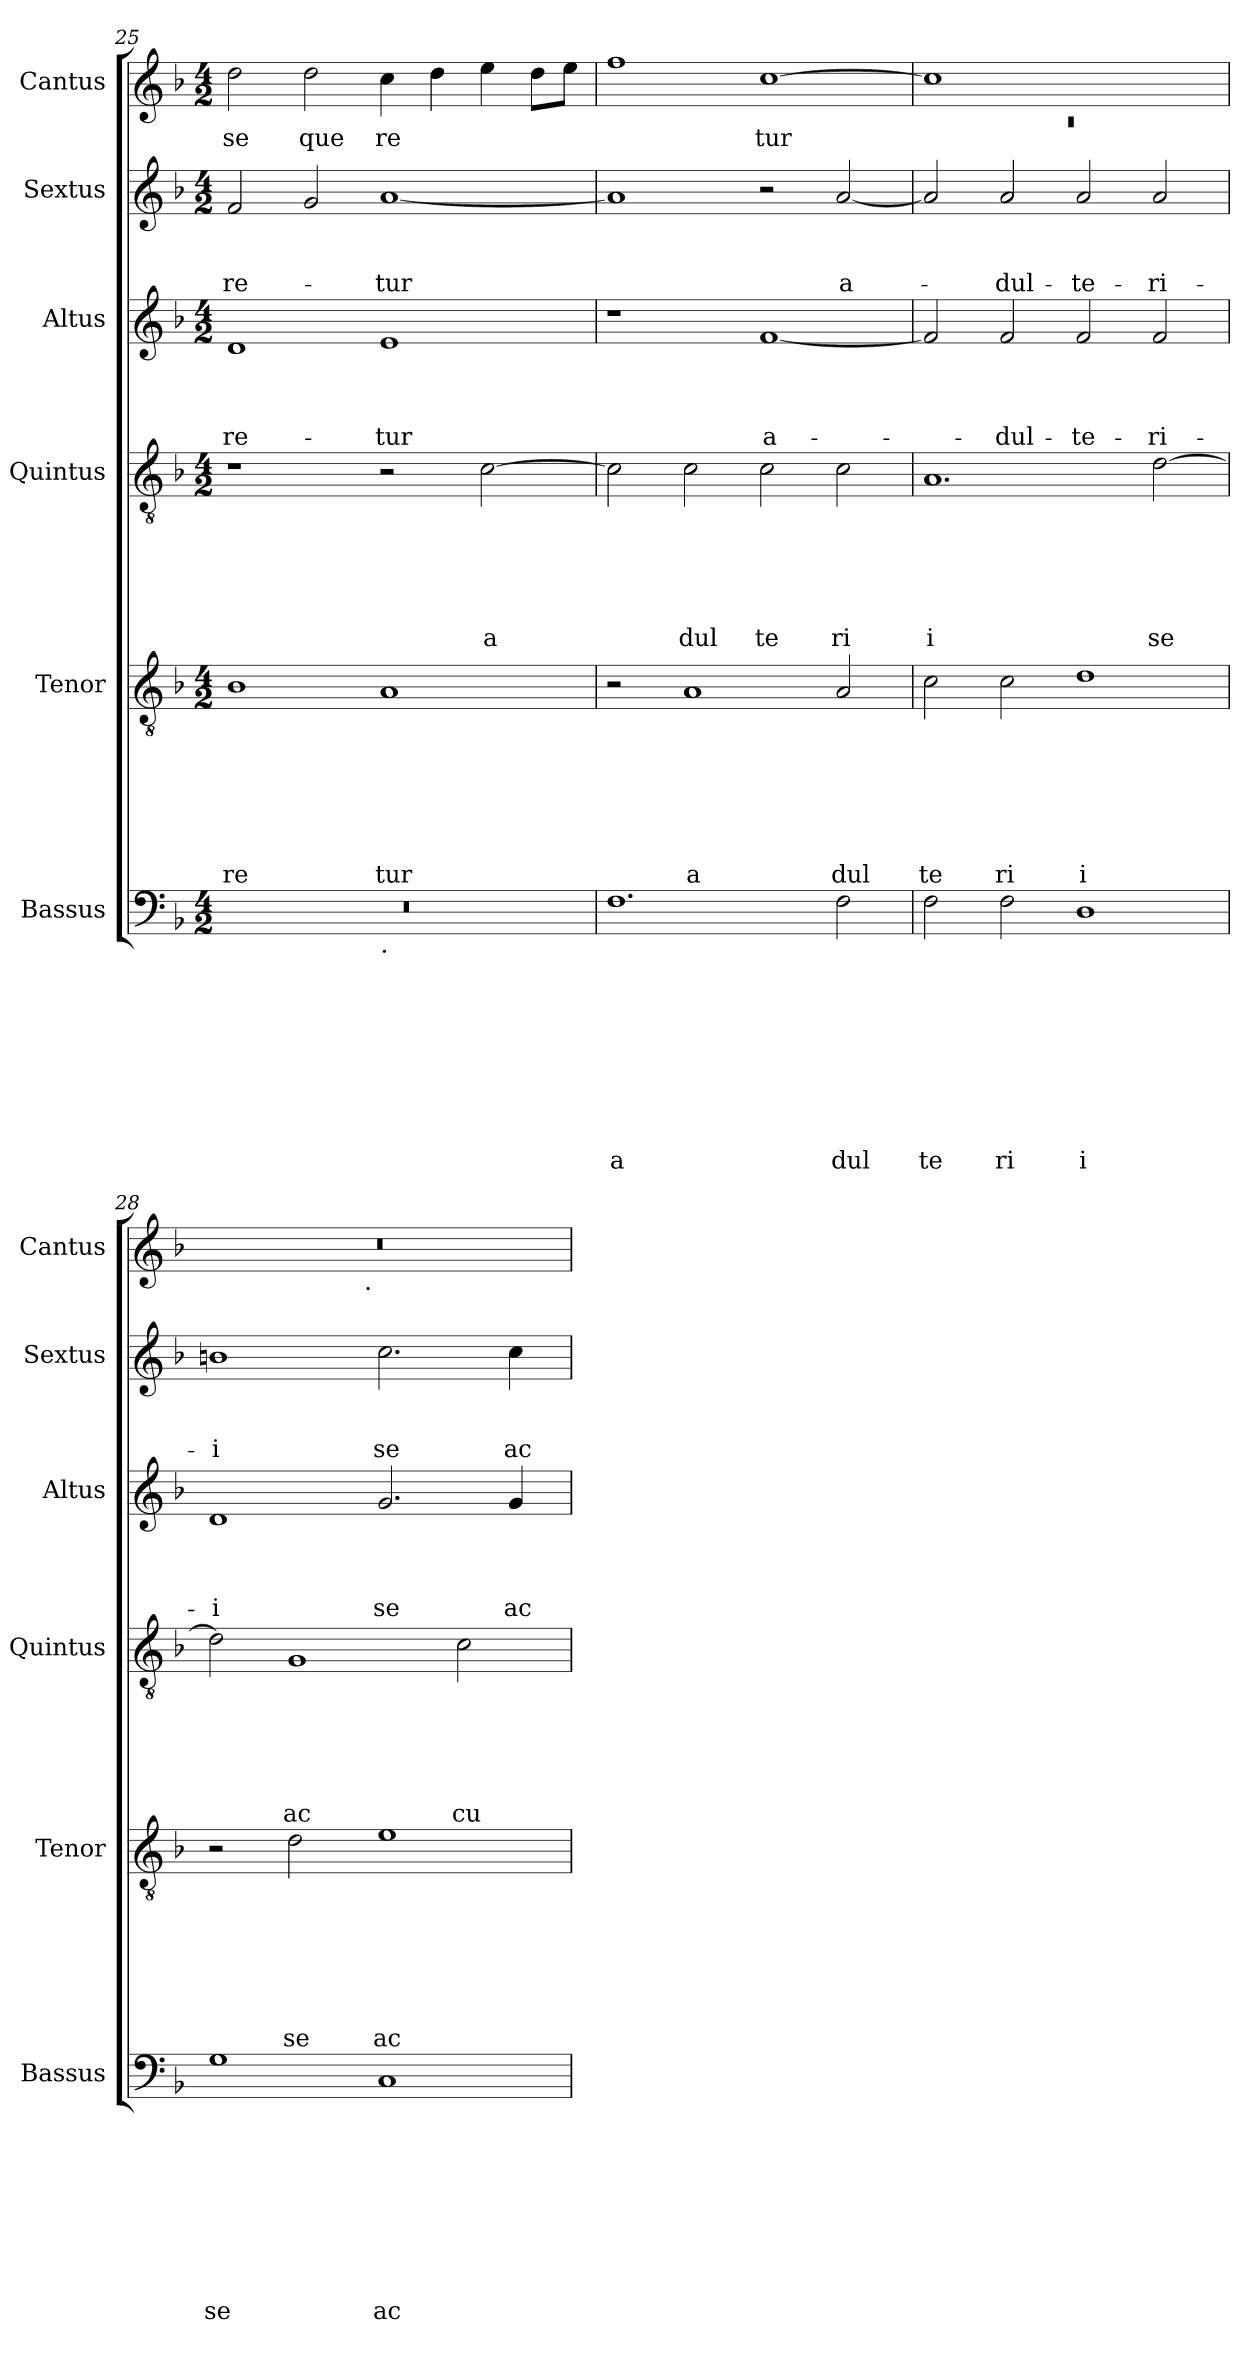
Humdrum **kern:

**kern	**text	**text	**text	**text	**text	**text	**text	**text	**text	**kern	**text	**text	**text	**text	**text	**text	**text	**kern	**text	**text	**text	**text	**text	**text	**kern	**text	**text	**text	**text	**kern	**text	**text	**text	**kern	**text
*part6	*part6	*part6	*part6	*part6	*part6	*part6	*part6	*part6	*part6	*part5	*part5	*part5	*part5	*part5	*part5	*part5	*part5	*part4	*part4	*part4	*part4	*part4	*part4	*part4	*part3	*part3	*part3	*part3	*part3	*part2	*part2	*part2	*part2	*part1	*part1
*staff6	*staff6	*staff6	*staff6	*staff6	*staff6	*staff6	*staff6	*staff6	*staff6	*staff5	*staff5	*staff5	*staff5	*staff5	*staff5	*staff5	*staff5	*staff4	*staff4	*staff4	*staff4	*staff4	*staff4	*staff4	*staff3	*staff3	*staff3	*staff3	*staff3	*staff2	*staff2	*staff2	*staff2	*staff1	*staff1
*I"Bassus	*	*	*	*	*	*	*	*	*	*I"Tenor	*	*	*	*	*	*	*	*I"Quintus	*	*	*	*	*	*	*I"Altus	*	*	*	*	*I"Sextus	*	*	*	*I"Cantus	*
*I'Bassus	*	*	*	*	*	*	*	*	*	*I'Tenor	*	*	*	*	*	*	*	*I'Quintus	*	*	*	*	*	*	*I'Altus	*	*	*	*	*I'Sextus	*	*	*	*I'Cantus	*
*clefF4	*	*	*	*	*	*	*	*	*	*clefGv2	*	*	*	*	*	*	*	*clefGv2	*	*	*	*	*	*	*clefG2	*	*	*	*	*clefG2	*	*	*	*clefG2	*
*k[b-]	*	*	*	*	*	*	*	*	*	*k[b-]	*	*	*	*	*	*	*	*k[b-]	*	*	*	*	*	*	*k[b-]	*	*	*	*	*k[b-]	*	*	*	*k[b-]	*
*F:	*	*	*	*	*	*	*	*	*	*F:	*	*	*	*	*	*	*	*F:	*	*	*	*	*	*	*F:	*	*	*	*	*F:	*	*	*	*F:	*
*M4/2	*	*	*	*	*	*	*	*	*	*M4/2	*	*	*	*	*	*	*	*M4/2	*	*	*	*	*	*	*M4/2	*	*	*	*	*M4/2	*	*	*	*M4/2	*
=25	=25	=25	=25	=25	=25	=25	=25	=25	=25	=25	=25	=25	=25	=25	=25	=25	=25	=25	=25	=25	=25	=25	=25	=25	=25	=25	=25	=25	=25	=25	=25	=25	=25	=25	=25
!	!	!	!	!	!	!	!	!	!	!	!	!	!	!	!	!	!LO:LY:b	!	!	!	!	!	!	!	!	!	!	!	!LO:LY:b	!	!	!	!LO:LY:b	!	!LO:LY:b
*^	*	*	*	*	*	*	*	*	*	*	*	*	*	*	*	*	*	*	*	*	*	*	*	*	*	*	*	*	*	*	*	*	*	*	*
0r	1ryy	.	.	.	.	.	.	.	.	.	1B-	.	.	.	.	.	.	re	1r	.	.	.	.	.	.	1d	.	.	.	-re-	2f/	.	.	-re-	2dd\	se
!	!	!	!	!	!	!	!	!	!	!	!	!	!	!	!	!	!	!	!	!	!	!	!	!	!	!	!	!	!	!	!	!	!	!	!	!LO:LY:b
.	.	.	.	.	.	.	.	.	.	.	.	.	.	.	.	.	.	.	.	.	.	.	.	.	.	.	.	.	.	.	2g/	.	.	.	2dd\	que
!	!LO:TX:b:t=.	!	!	!	!	!	!	!	!	!	!	!	!	!	!	!	!	!	!	!	!	!	!	!	!	!	!	!	!	!	!	!	!	!	!	!
!	!	!	!	!	!	!	!	!	!	!	!	!	!	!	!	!	!	!LO:LY:b	!	!	!	!	!	!	!	!	!	!	!	!LO:LY:b	!	!	!	!LO:LY:b	!	!LO:LY:b
.	1ryy	.	.	.	.	.	.	.	.	.	1A	.	.	.	.	.	.	tur	2r	.	.	.	.	.	.	1e	.	.	.	-tur	[<1a	.	.	-tur	4cc\	re
.	.	.	.	.	.	.	.	.	.	.	.	.	.	.	.	.	.	.	.	.	.	.	.	.	.	.	.	.	.	.	.	.	.	.	4dd\	.
!	!	!	!	!	!	!	!	!	!	!	!	!	!	!	!	!	!	!	!	!	!	!	!	!	!LO:LY:b	!	!	!	!	!	!	!	!	!	!	!
.	.	.	.	.	.	.	.	.	.	.	.	.	.	.	.	.	.	.	[>2c\	.	.	.	.	.	a	.	.	.	.	.	.	.	.	.	4ee\	.
.	.	.	.	.	.	.	.	.	.	.	.	.	.	.	.	.	.	.	.	.	.	.	.	.	.	.	.	.	.	.	.	.	.	.	8dd\L	.
.	.	.	.	.	.	.	.	.	.	.	.	.	.	.	.	.	.	.	.	.	.	.	.	.	.	.	.	.	.	.	.	.	.	.	8ee\J	.
=26!	=26!	=26!	=26!	=26!	=26!	=26!	=26!	=26!	=26!	=26!	=26!	=26!	=26!	=26!	=26!	=26!	=26!	=26!	=26!	=26!	=26!	=26!	=26!	=26!	=26!	=26!	=26!	=26!	=26!	=26!	=26!	=26!	=26!	=26!	=26!	=26!
!	!	!	!	!	!	!	!	!	!	!LO:LY:b	!	!	!	!	!	!	!	!	!	!	!	!	!	!	!	!	!	!	!	!	!	!	!	!	!	!
*v	*v	*	*	*	*	*	*	*	*	*	*	*	*	*	*	*	*	*	*	*	*	*	*	*	*	*	*	*	*	*	*	*	*	*	*	*
1.F	.	.	.	.	.	.	.	.	a	2r	.	.	.	.	.	.	.	2c\]	.	.	.	.	.	.	1r	.	.	.	.	1a]	.	.	.	1ff	.
!	!	!	!	!	!	!	!	!	!	!	!	!	!	!	!	!	!LO:LY:b	!	!	!	!	!	!	!LO:LY:b	!	!	!	!	!	!	!	!	!	!	!
.	.	.	.	.	.	.	.	.	.	1A	.	.	.	.	.	.	a	2c\	.	.	.	.	.	dul	.	.	.	.	.	.	.	.	.	.	.
!	!	!	!	!	!	!	!	!	!	!	!	!	!	!	!	!	!	!	!	!	!	!	!	!LO:LY:b	!	!	!	!	!LO:LY:b:rj	!	!	!	!	!	!LO:LY:b
.	.	.	.	.	.	.	.	.	.	.	.	.	.	.	.	.	.	2c\	.	.	.	.	.	te	[<1f	.	.	.	a-	2r	.	.	.	[>1cc	tur
!	!	!	!	!	!	!	!	!	!LO:LY:b	!	!	!	!	!	!	!	!LO:LY:b	!	!	!	!	!	!	!LO:LY:b	!	!	!	!	!	!	!	!	!LO:LY:b	!	!
2F\	.	.	.	.	.	.	.	.	dul	2A/	.	.	.	.	.	.	dul	2c\	.	.	.	.	.	ri	.	.	.	.	.	[<2a/	.	.	a-	.	.
=27!	=27!	=27!	=27!	=27!	=27!	=27!	=27!	=27!	=27!	=27!	=27!	=27!	=27!	=27!	=27!	=27!	=27!	=27!	=27!	=27!	=27!	=27!	=27!	=27!	=27!	=27!	=27!	=27!	=27!	=27!	=27!	=27!	=27!	=27!	=27!
*	*	*	*	*	*	*	*	*	*	*	*	*	*	*	*	*	*	*	*	*	*	*	*	*	*	*	*	*	*	*	*	*	*	*^	*
!	!	!	!	!	!	!	!	!	!LO:LY:b	!	!	!	!	!	!	!	!LO:LY:b	!	!	!	!	!	!	!LO:LY:b	!	!	!	!	!	!	!	!	!	!	!LO:N:vis=1	!
2F\	.	.	.	.	.	.	.	.	te	2c\	.	.	.	.	.	.	te	1.A	.	.	.	.	.	i	2f/]	.	.	.	.	2a/]	.	.	.	1cc]	0rc	.
!	!	!	!	!	!	!	!	!	!LO:LY:b	!	!	!	!	!	!	!	!LO:LY:b	!	!	!	!	!	!	!	!	!	!	!	!LO:LY:b	!	!	!	!LO:LY:b	!	!	!
2F\	.	.	.	.	.	.	.	.	ri	2c\	.	.	.	.	.	.	ri	.	.	.	.	.	.	.	2f/	.	.	.	-dul-	2a/	.	.	-dul-	.	.	.
!	!	!	!	!	!	!	!	!	!LO:LY:b	!	!	!	!	!	!	!	!LO:LY:b	!	!	!	!	!	!	!	!	!	!	!	!LO:LY:b	!	!	!	!LO:LY:b	!	!	!
1D	.	.	.	.	.	.	.	.	i	1d	.	.	.	.	.	.	i	.	.	.	.	.	.	.	2f/	.	.	.	-te-	2a/	.	.	-te-	1ryy	.	.
!	!	!	!	!	!	!	!	!	!	!	!	!	!	!	!	!	!	!	!	!	!	!	!	!LO:LY:b	!	!	!	!	!LO:LY:b	!	!	!	!LO:LY:b	!	!	!
.	.	.	.	.	.	.	.	.	.	.	.	.	.	.	.	.	.	[>2d\	.	.	.	.	.	se	2f/	.	.	.	-ri-	2a/	.	.	-ri-	.	.	.
=28!	=28!	=28!	=28!	=28!	=28!	=28!	=28!	=28!	=28!	=28!	=28!	=28!	=28!	=28!	=28!	=28!	=28!	=28!	=28!	=28!	=28!	=28!	=28!	=28!	=28!	=28!	=28!	=28!	=28!	=28!	=28!	=28!	=28!	=28!	=28!	=28!
!	!	!	!	!	!	!	!	!	!LO:LY:b	!	!	!	!	!	!	!	!	!	!	!	!	!	!	!	!	!	!	!	!LO:LY:b	!	!	!	!LO:LY:b	!	!	!
1G	.	.	.	.	.	.	.	.	se	2r	.	.	.	.	.	.	.	2d\]	.	.	.	.	.	.	1d	.	.	.	-i	1bn	.	.	-i	0r	2ryy	.
!	!	!	!	!	!	!	!	!	!	!	!	!	!	!	!	!	!LO:LY:b	!	!	!	!	!	!	!LO:LY:b	!	!	!	!	!	!	!	!	!	!	!	!
.	.	.	.	.	.	.	.	.	.	2d\	.	.	.	.	.	.	se	1G	.	.	.	.	.	ac	.	.	.	.	.	.	.	.	.	.	4...ryy	.
!	!	!	!	!	!	!	!	!	!	!	!	!	!	!	!	!	!	!	!	!	!	!	!	!	!	!	!	!	!	!	!	!	!	!	!LO:TX:b:t=.	!
.	.	.	.	.	.	.	.	.	.	.	.	.	.	.	.	.	.	.	.	.	.	.	.	.	.	.	.	.	.	.	.	.	.	.	1ryy	.
!	!	!	!	!	!	!	!	!	!LO:LY:b	!	!	!	!	!	!	!	!LO:LY:b	!	!	!	!	!	!	!	!	!	!	!	!LO:LY:b	!	!	!	!LO:LY:b	!	!	!
1C	.	.	.	.	.	.	.	.	ac	1e	.	.	.	.	.	.	ac	.	.	.	.	.	.	.	2.g/	.	.	.	se	2.cc\	.	.	se	.	.	.
!	!	!	!	!	!	!	!	!	!	!	!	!	!	!	!	!	!	!	!	!	!	!	!	!LO:LY:b	!	!	!	!	!	!	!	!	!	!	!	!
.	.	.	.	.	.	.	.	.	.	.	.	.	.	.	.	.	.	2c\	.	.	.	.	.	cu	.	.	.	.	.	.	.	.	.	.	.	.
!	!	!	!	!	!	!	!	!	!	!	!	!	!	!	!	!	!	!	!	!	!	!	!	!	!	!	!	!	!LO:LY:b	!	!	!	!LO:LY:b	!	!	!
.	.	.	.	.	.	.	.	.	.	.	.	.	.	.	.	.	.	.	.	.	.	.	.	.	4g/	.	.	.	ac-	4cc\	.	.	ac-	.	.	.
.	.	.	.	.	.	.	.	.	.	.	.	.	.	.	.	.	.	.	.	.	.	.	.	.	.	.	.	.	.	.	.	.	.	.	32ryy	.
*	*	*	*	*	*	*	*	*	*	*	*	*	*	*	*	*	*	*	*	*	*	*	*	*	*	*	*	*	*	*	*	*	*	*v	*v	*
=!	=!	=!	=!	=!	=!	=!	=!	=!	=!	=!	=!	=!	=!	=!	=!	=!	=!	=!	=!	=!	=!	=!	=!	=!	=!	=!	=!	=!	=!	=!	=!	=!	=!	=!	=!
*-	*-	*-	*-	*-	*-	*-	*-	*-	*-	*-	*-	*-	*-	*-	*-	*-	*-	*-	*-	*-	*-	*-	*-	*-	*-	*-	*-	*-	*-	*-	*-	*-	*-	*-	*-
